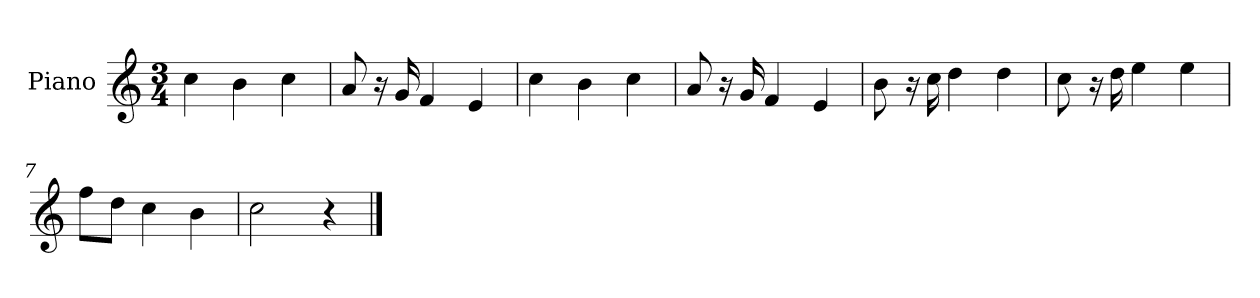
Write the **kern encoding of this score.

**kern
*part1
*staff1
*I"Piano
*I'P-no
*clefG2
*k[]
*M3/4
*MM92
=1
4cc\
4b\
4cc\
=2
8a/
16r
16g/
4f/
4e/
=3
4cc\
4b\
4cc\
=4
8a/
16r
16g/
4f/
4e/
=5
8b\
16r
16cc\
4dd\
4dd\
=6
8cc\
16r
16dd\
4ee\
4ee\
=7
8ff\L
8dd\J
4cc\
4b\
=8
2cc\
4r
==
*-
